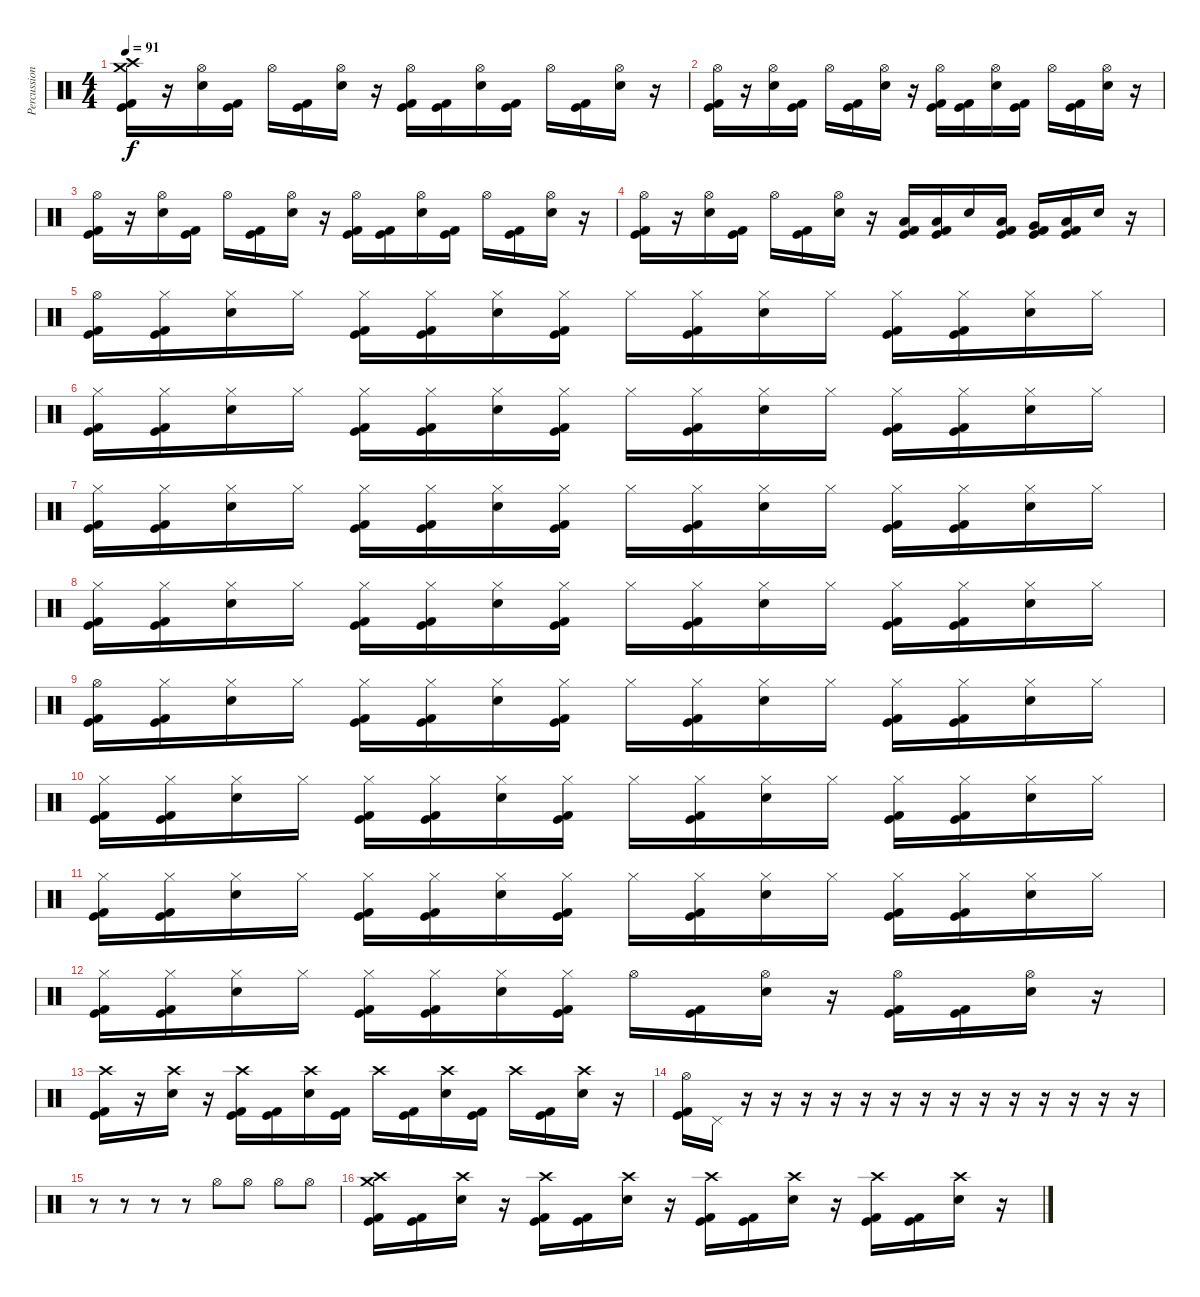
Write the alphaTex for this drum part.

\track ("Percussion" "Percussion") {instrument percussion}
\staff {score}
\articulation defaults
\ts (4 4)
\tempo 91
\clef neutral
\ks c
("Crash high (hit)" "Crash medium (hit)" "Kick (hit)" "Kick (hit) 2").16{dy f} r.16 ("Hi-Hat (open)" "Electric Snare (hit)").16 ("Kick (hit)" "Kick (hit) 2").16 "Hi-Hat (open)".16 ("Kick (hit)" "Kick (hit) 2").16 ("Hi-Hat (open)" "Electric Snare (hit)").16 r.16 ("Hi-Hat (open)" "Kick (hit)" "Kick (hit) 2").16 ("Kick (hit)" "Kick (hit) 2").16 ("Hi-Hat (open)" "Electric Snare (hit)").16 ("Kick (hit)" "Kick (hit) 2").16 "Hi-Hat (open)".16 ("Kick (hit)" "Kick (hit) 2").16 ("Hi-Hat (open)" "Electric Snare (hit)").16 r.16 |
("Hi-Hat (open)" "Kick (hit)" "Kick (hit) 2").16 r.16 ("Hi-Hat (open)" "Electric Snare (hit)").16 ("Kick (hit)" "Kick (hit) 2").16 "Hi-Hat (open)".16 ("Kick (hit)" "Kick (hit) 2").16 ("Hi-Hat (open)" "Electric Snare (hit)").16 r.16 ("Hi-Hat (open)" "Kick (hit)" "Kick (hit) 2").16 ("Kick (hit)" "Kick (hit) 2").16 ("Hi-Hat (open)" "Electric Snare (hit)").16 ("Kick (hit)" "Kick (hit) 2").16 "Hi-Hat (open)".16 ("Kick (hit)" "Kick (hit) 2").16 ("Hi-Hat (open)" "Electric Snare (hit)").16 r.16 |
("Hi-Hat (open)" "Kick (hit)" "Kick (hit) 2").16 r.16 ("Hi-Hat (open)" "Electric Snare (hit)").16 ("Kick (hit)" "Kick (hit) 2").16 "Hi-Hat (open)".16 ("Kick (hit)" "Kick (hit) 2").16 ("Hi-Hat (open)" "Electric Snare (hit)").16 r.16 ("Hi-Hat (open)" "Kick (hit)" "Kick (hit) 2").16 ("Kick (hit)" "Kick (hit) 2").16 ("Hi-Hat (open)" "Electric Snare (hit)").16 ("Kick (hit)" "Kick (hit) 2").16 "Hi-Hat (open)".16 ("Kick (hit)" "Kick (hit) 2").16 ("Hi-Hat (open)" "Electric Snare (hit)").16 r.16 |
("Hi-Hat (open)" "Kick (hit)" "Kick (hit) 2").16 r.16 ("Hi-Hat (open)" "Electric Snare (hit)").16 ("Kick (hit)" "Kick (hit) 2").16 "Hi-Hat (open)".16 ("Kick (hit)" "Kick (hit) 2").16 ("Hi-Hat (open)" "Electric Snare (hit)").16 r.16 ("Low Tom (hit)" "Kick (hit)" "Kick (hit) 2").16 ("Low Tom (hit)" "Kick (hit)" "Kick (hit) 2").16 "Electric Snare (hit)".16 ("Low Tom (hit)" "Kick (hit)" "Kick (hit) 2").16 ("Very Low Tom (hit)" "Kick (hit)" "Kick (hit) 2").16 ("Low Tom (hit)" "Kick (hit)" "Kick (hit) 2").16 "Electric Snare (hit)".16 r.16 |
("Hi-Hat (open)" "Kick (hit)" "Kick (hit) 2").16 ("Hi-Hat (closed)" "Kick (hit)" "Kick (hit) 2").16 ("Hi-Hat (closed)" "Electric Snare (hit)").16 "Hi-Hat (closed)".16 ("Hi-Hat (closed)" "Kick (hit)" "Kick (hit) 2").16 ("Hi-Hat (closed)" "Kick (hit)" "Kick (hit) 2").16 ("Hi-Hat (closed)" "Electric Snare (hit)").16 ("Hi-Hat (closed)" "Kick (hit)" "Kick (hit) 2").16 "Hi-Hat (closed)".16 ("Hi-Hat (closed)" "Kick (hit)" "Kick (hit) 2").16 ("Hi-Hat (closed)" "Electric Snare (hit)").16 "Hi-Hat (closed)".16 ("Hi-Hat (closed)" "Kick (hit)" "Kick (hit) 2").16 ("Hi-Hat (closed)" "Kick (hit)" "Kick (hit) 2").16 ("Hi-Hat (closed)" "Electric Snare (hit)").16 "Hi-Hat (closed)".16 |
("Hi-Hat (closed)" "Kick (hit)" "Kick (hit) 2").16 ("Hi-Hat (closed)" "Kick (hit)" "Kick (hit) 2").16 ("Hi-Hat (closed)" "Electric Snare (hit)").16 "Hi-Hat (closed)".16 ("Hi-Hat (closed)" "Kick (hit)" "Kick (hit) 2").16 ("Hi-Hat (closed)" "Kick (hit)" "Kick (hit) 2").16 ("Hi-Hat (closed)" "Electric Snare (hit)").16 ("Hi-Hat (closed)" "Kick (hit)" "Kick (hit) 2").16 "Hi-Hat (closed)".16 ("Hi-Hat (closed)" "Kick (hit)" "Kick (hit) 2").16 ("Hi-Hat (closed)" "Electric Snare (hit)").16 "Hi-Hat (closed)".16 ("Hi-Hat (closed)" "Kick (hit)" "Kick (hit) 2").16 ("Hi-Hat (closed)" "Kick (hit)" "Kick (hit) 2").16 ("Hi-Hat (closed)" "Electric Snare (hit)").16 "Hi-Hat (closed)".16 |
("Hi-Hat (closed)" "Kick (hit)" "Kick (hit) 2").16 ("Hi-Hat (closed)" "Kick (hit)" "Kick (hit) 2").16 ("Hi-Hat (closed)" "Electric Snare (hit)").16 "Hi-Hat (closed)".16 ("Hi-Hat (closed)" "Kick (hit)" "Kick (hit) 2").16 ("Hi-Hat (closed)" "Kick (hit)" "Kick (hit) 2").16 ("Hi-Hat (closed)" "Electric Snare (hit)").16 ("Hi-Hat (closed)" "Kick (hit)" "Kick (hit) 2").16 "Hi-Hat (closed)".16 ("Hi-Hat (closed)" "Kick (hit)" "Kick (hit) 2").16 ("Hi-Hat (closed)" "Electric Snare (hit)").16 "Hi-Hat (closed)".16 ("Hi-Hat (closed)" "Kick (hit)" "Kick (hit) 2").16 ("Hi-Hat (closed)" "Kick (hit)" "Kick (hit) 2").16 ("Hi-Hat (closed)" "Electric Snare (hit)").16 "Hi-Hat (closed)".16 |
("Hi-Hat (closed)" "Kick (hit)" "Kick (hit) 2").16 ("Hi-Hat (closed)" "Kick (hit)" "Kick (hit) 2").16 ("Hi-Hat (closed)" "Electric Snare (hit)").16 "Hi-Hat (closed)".16 ("Hi-Hat (closed)" "Kick (hit)" "Kick (hit) 2").16 ("Hi-Hat (closed)" "Kick (hit)" "Kick (hit) 2").16 ("Hi-Hat (closed)" "Electric Snare (hit)").16 ("Hi-Hat (closed)" "Kick (hit)" "Kick (hit) 2").16 "Hi-Hat (closed)".16 ("Hi-Hat (closed)" "Kick (hit)" "Kick (hit) 2").16 ("Hi-Hat (closed)" "Electric Snare (hit)").16 "Hi-Hat (closed)".16 ("Hi-Hat (closed)" "Kick (hit)" "Kick (hit) 2").16 ("Hi-Hat (closed)" "Kick (hit)" "Kick (hit) 2").16 ("Hi-Hat (closed)" "Electric Snare (hit)").16 "Hi-Hat (closed)".16 |
("Hi-Hat (open)" "Kick (hit)" "Kick (hit) 2").16 ("Hi-Hat (closed)" "Kick (hit)" "Kick (hit) 2").16 ("Hi-Hat (closed)" "Electric Snare (hit)").16 "Hi-Hat (closed)".16 ("Hi-Hat (closed)" "Kick (hit)" "Kick (hit) 2").16 ("Hi-Hat (closed)" "Kick (hit)" "Kick (hit) 2").16 ("Hi-Hat (closed)" "Electric Snare (hit)").16 ("Hi-Hat (closed)" "Kick (hit)" "Kick (hit) 2").16 "Hi-Hat (closed)".16 ("Hi-Hat (closed)" "Kick (hit)" "Kick (hit) 2").16 ("Hi-Hat (closed)" "Electric Snare (hit)").16 "Hi-Hat (closed)".16 ("Hi-Hat (closed)" "Kick (hit)" "Kick (hit) 2").16 ("Hi-Hat (closed)" "Kick (hit)" "Kick (hit) 2").16 ("Hi-Hat (closed)" "Electric Snare (hit)").16 "Hi-Hat (closed)".16 |
("Hi-Hat (closed)" "Kick (hit)" "Kick (hit) 2").16 ("Hi-Hat (closed)" "Kick (hit)" "Kick (hit) 2").16 ("Hi-Hat (closed)" "Electric Snare (hit)").16 "Hi-Hat (closed)".16 ("Hi-Hat (closed)" "Kick (hit)" "Kick (hit) 2").16 ("Hi-Hat (closed)" "Kick (hit)" "Kick (hit) 2").16 ("Hi-Hat (closed)" "Electric Snare (hit)").16 ("Hi-Hat (closed)" "Kick (hit)" "Kick (hit) 2").16 "Hi-Hat (closed)".16 ("Hi-Hat (closed)" "Kick (hit)" "Kick (hit) 2").16 ("Hi-Hat (closed)" "Electric Snare (hit)").16 "Hi-Hat (closed)".16 ("Hi-Hat (closed)" "Kick (hit)" "Kick (hit) 2").16 ("Hi-Hat (closed)" "Kick (hit)" "Kick (hit) 2").16 ("Hi-Hat (closed)" "Electric Snare (hit)").16 "Hi-Hat (closed)".16 |
("Hi-Hat (closed)" "Kick (hit)" "Kick (hit) 2").16 ("Hi-Hat (closed)" "Kick (hit)" "Kick (hit) 2").16 ("Hi-Hat (closed)" "Electric Snare (hit)").16 "Hi-Hat (closed)".16 ("Hi-Hat (closed)" "Kick (hit)" "Kick (hit) 2").16 ("Hi-Hat (closed)" "Kick (hit)" "Kick (hit) 2").16 ("Hi-Hat (closed)" "Electric Snare (hit)").16 ("Hi-Hat (closed)" "Kick (hit)" "Kick (hit) 2").16 "Hi-Hat (closed)".16 ("Hi-Hat (closed)" "Kick (hit)" "Kick (hit) 2").16 ("Hi-Hat (closed)" "Electric Snare (hit)").16 "Hi-Hat (closed)".16 ("Hi-Hat (closed)" "Kick (hit)" "Kick (hit) 2").16 ("Hi-Hat (closed)" "Kick (hit)" "Kick (hit) 2").16 ("Hi-Hat (closed)" "Electric Snare (hit)").16 "Hi-Hat (closed)".16 |
("Hi-Hat (closed)" "Kick (hit)" "Kick (hit) 2").16 ("Hi-Hat (closed)" "Kick (hit)" "Kick (hit) 2").16 ("Hi-Hat (closed)" "Electric Snare (hit)").16 "Hi-Hat (closed)".16 ("Hi-Hat (closed)" "Kick (hit)" "Kick (hit) 2").16 ("Hi-Hat (closed)" "Kick (hit)" "Kick (hit) 2").16 ("Hi-Hat (closed)" "Electric Snare (hit)").16 ("Hi-Hat (closed)" "Kick (hit)" "Kick (hit) 2").16 "Hi-Hat (open)".16 ("Kick (hit)" "Kick (hit) 2").16 ("Hi-Hat (open)" "Electric Snare (hit)").16 r.16 ("Hi-Hat (open)" "Kick (hit)" "Kick (hit) 2").16 ("Kick (hit)" "Kick (hit) 2").16 ("Hi-Hat (open)" "Electric Snare (hit)").16 r.16 |
("Crash high (hit)" "Kick (hit)" "Kick (hit) 2").16 r.16 ("Crash high (hit)" "Electric Snare (hit)").16 r.16 ("Crash high (hit)" "Kick (hit)" "Kick (hit) 2").16 ("Kick (hit)" "Kick (hit) 2").16 ("Crash high (hit)" "Electric Snare (hit)").16 ("Kick (hit)" "Kick (hit) 2").16 "Crash high (hit)".16 ("Kick (hit)" "Kick (hit) 2").16 ("Crash high (hit)" "Electric Snare (hit)").16 ("Kick (hit)" "Kick (hit) 2").16 "Crash high (hit)".16 ("Kick (hit)" "Kick (hit) 2").16 ("Crash high (hit)" "Electric Snare (hit)").16 r.16 |
("Hi-Hat (open)" "Kick (hit)" "Kick (hit) 2").16 "Pedal Hi-Hat (hit)".16 r.16 r.16 r.16 r.16 r.16 r.16 r.16 r.16 r.16 r.16 r.16 r.16 r.16 r.16 |
r.8 r.8 r.8 r.8 "Hi-Hat (open)".8 "Hi-Hat (open)".8 "Hi-Hat (open)".8 "Hi-Hat (open)".8 |
("Crash high (hit)" "Crash medium (hit)" "Kick (hit)" "Kick (hit) 2").16 ("Kick (hit)" "Kick (hit) 2").16 ("Crash high (hit)" "Electric Snare (hit)").16 r.16 ("Crash high (hit)" "Kick (hit)" "Kick (hit) 2").16 ("Kick (hit)" "Kick (hit) 2").16 ("Crash high (hit)" "Electric Snare (hit)").16 r.16 ("Crash high (hit)" "Kick (hit)" "Kick (hit) 2").16 ("Kick (hit)" "Kick (hit) 2").16 ("Crash high (hit)" "Electric Snare (hit)").16 r.16 ("Crash high (hit)" "Kick (hit)" "Kick (hit) 2").16 ("Kick (hit)" "Kick (hit) 2").16 ("Crash high (hit)" "Electric Snare (hit)").16 r.16
